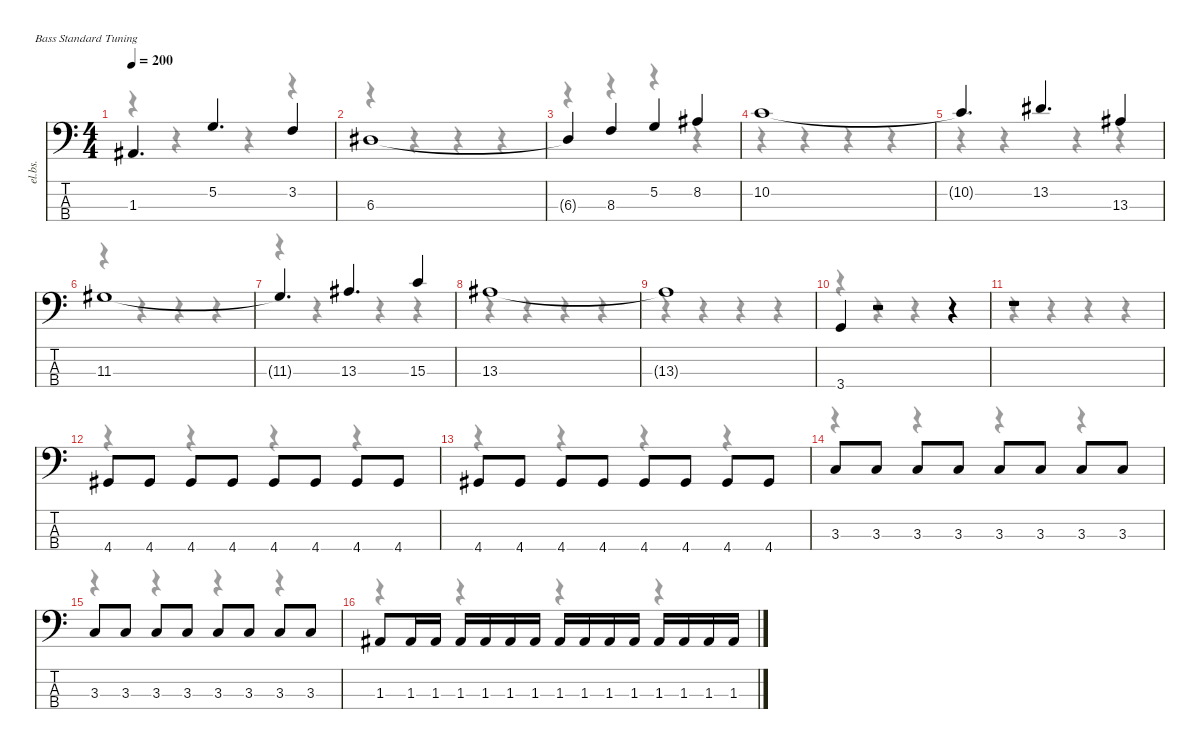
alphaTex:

\hideDynamics
\bracketExtendMode nobrackets
\otherSystemsTrackNameOrientation horizontal
\track ("Bass" "el.bs.") {instrument electricbassfinger}
\staff {score tabs}
\tuning (G2 D2 A1 E1)
\voice
\ts (4 4)
\scale
0.990536
\tempo 200
\accidentals auto
\clef f4
\ottava regular
\simile none
\ks c
1.3{t acc #}.4{d dy f} 5.2.4{d} 3.2.4 |
\scale
0.968469 6.3{acc #}.1 |
\scale
0.990536 6.3{t acc #}.4 8.3.4 5.2.4 8.2{acc #}.4 |
\scale
1.09346 10.2.1 |
\scale
0.990144 10.2{t}.4{d} 13.2{acc #}.4{d} 13.3{acc #}.4 |
\scale
0.972981 11.3{acc #}.1 |
\scale
0.990144 11.3{t acc #}.4{d} 13.3{acc #}.4{d} 15.3.4 |
\scale
0.972981 13.3{acc #}.1 |
\scale
0.990144 13.3{t acc #}.1 |
\scale
0.990144 3.4.4 r.2 r.4 |
\scale
1.06149 r.1 |
\scale
0.975432 4.4{acc #}.8 4.4{acc #}.8 4.4{acc #}.8 4.4{acc #}.8 4.4{acc #}.8 4.4{acc #}.8 4.4{acc #}.8 4.4{acc #}.8 |
\scale
0.987692 4.4{acc #}.8 4.4{acc #}.8 4.4{acc #}.8 4.4{acc #}.8 4.4{acc #}.8 4.4{acc #}.8 4.4{acc #}.8 4.4{acc #}.8 |
\scale
0.987692 3.3.8 3.3.8 3.3.8 3.3.8 3.3.8 3.3.8 3.3.8 3.3.8 |
\scale
0.987692 3.3.8 3.3.8 3.3.8 3.3.8 3.3.8 3.3.8 3.3.8 3.3.8 |
\scale
1.0787 1.3{acc #}.8 1.3{acc #}.16 1.3{acc #}.16 1.3{acc #}.16 1.3{acc #}.16 1.3{acc #}.16 1.3{acc #}.16 1.3{acc #}.16 1.3{acc #}.16 1.3{acc #}.16 1.3{acc #}.16 1.3{acc #}.16 1.3{acc #}.16 1.3{acc #}.16 1.3{acc #}.16
\voice
\clef f4
\ottava regular
\simile none
\ks c
r.4{dy mf} r.4 r.4 r.4 |
r.4 r.4 r.4 r.4 |
r.4 r.4 r.4 r.4 |
r.4 r.4 r.4 r.4 |
r.4 r.4 r.4 r.4 |
r.4 r.4 r.4 r.4 |
r.4 r.4 r.4 r.4 |
r.4 r.4 r.4 r.4 |
r.4 r.4 r.4 r.4 |
r.4 r.4 r.4 r.4 |
r.4 r.4 r.4 r.4 |
r.4 r.4 r.4 r.4 |
r.4 r.4 r.4 r.4 |
r.4 r.4 r.4 r.4 |
r.4 r.4 r.4 r.4 |
r.4 r.4 r.4 r.4
